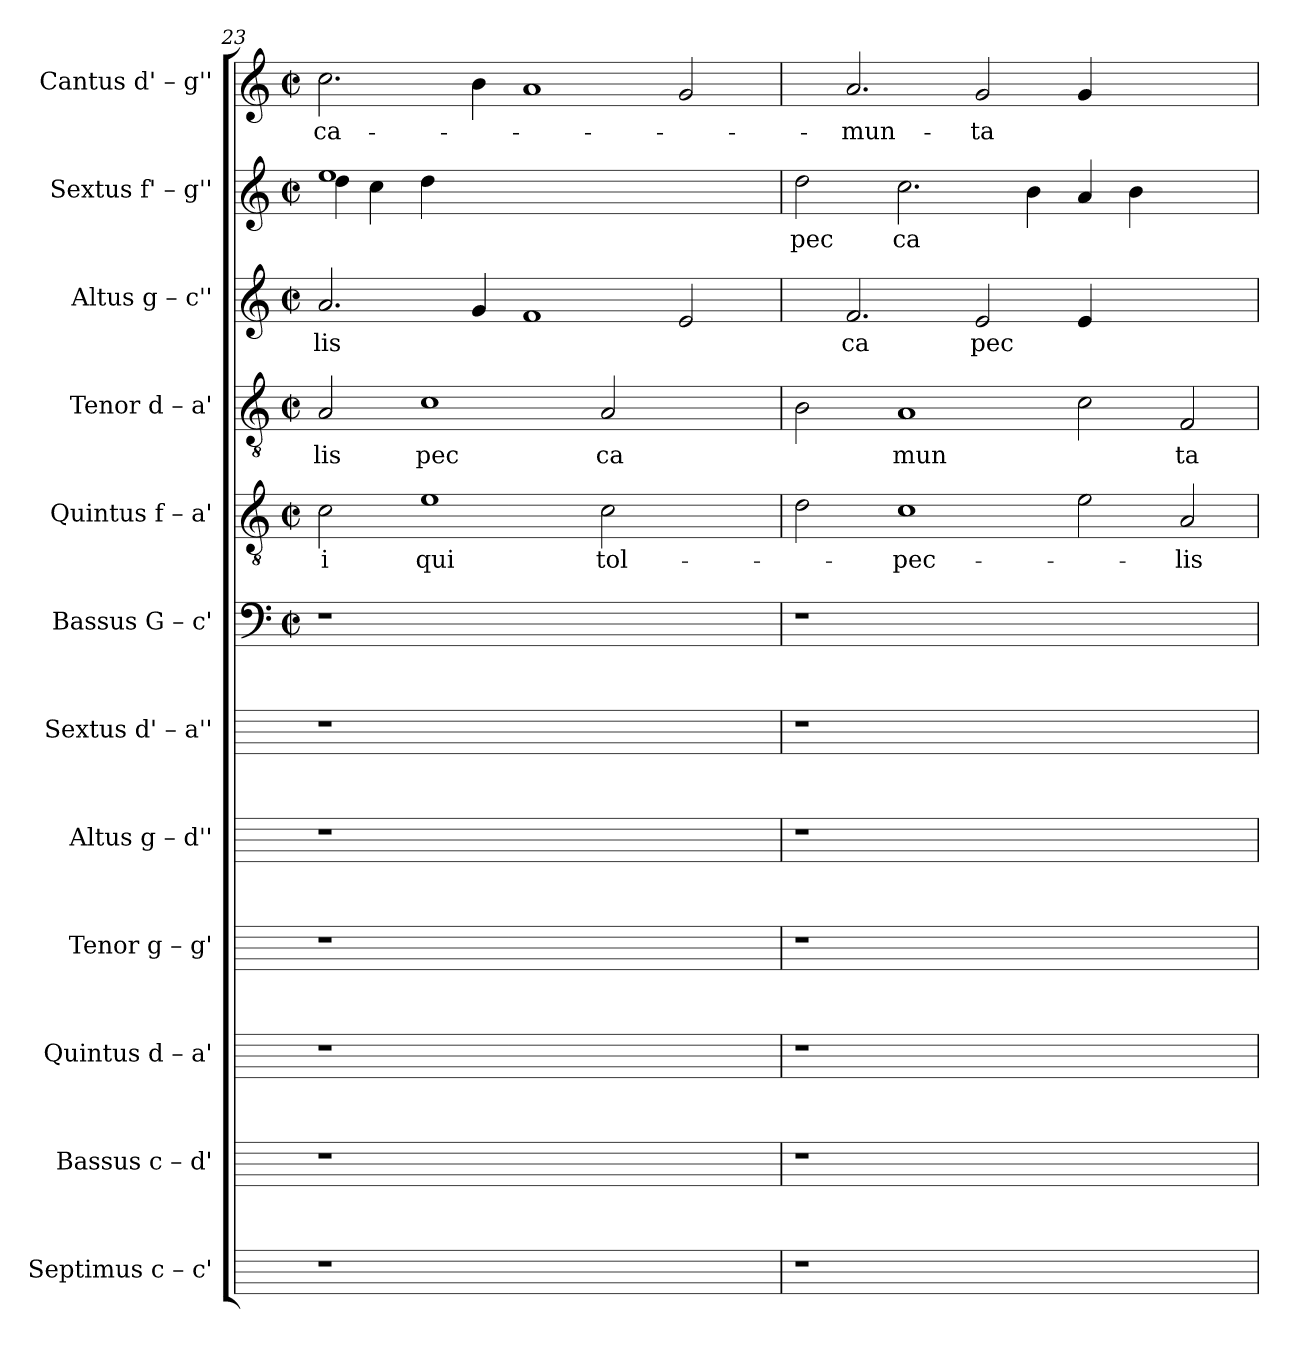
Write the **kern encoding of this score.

**kern	**kern	**kern	**kern	**kern	**kern	**kern	**kern	**text	**kern	**text	**kern	**text	**kern	**text	**kern	**text
*part12	*part11	*part10	*part9	*part8	*part7	*part6	*part5	*part5	*part4	*part4	*part3	*part3	*part2	*part2	*part1	*part1
*staff12	*staff11	*staff10	*staff9	*staff8	*staff7	*staff6	*staff5	*staff5	*staff4	*staff4	*staff3	*staff3	*staff2	*staff2	*staff1	*staff1
*I"Septimus  c – c'	*I"Bassus  c – d'	*I"Quintus  d – a'	*I"Tenor  g – g'	*I"Altus  g – d''	*I"Sextus  d' – a''	*I"Bassus  G – c'	*I"Quintus  f – a'	*	*I"Tenor  d – a'	*	*I"Altus  g – c''	*	*I"Sextus  f' – g''	*	*I"Cantus  d' – g''	*
!!LO:PB:g=z
*	*	*	*	*	*	*clefF4	*clefGv2	*	*clefGv2	*	*clefG2	*	*clefG2	*	*clefG2	*
*	*	*	*	*	*	*M2/2	*M2/2	*	*M2/2	*	*M2/2	*	*M2/2	*	*M2/2	*
*	*	*	*	*	*	*met(c|)	*met(c|)	*	*met(c|)	*	*met(c|)	*	*met(c|)	*	*met(c|)	*
=23	=23	=23	=23	=23	=23	=23	=23	=23	=23	=23	=23	=23	=23	=23	=23	=23
!	!	!	!	!	!	!	!	!LO:LY:b:cj	!	!LO:LY:b:cj	!	!LO:LY:b:cj	!	!	!	!LO:LY:b:cj
*	*	*	*	*	*	*	*	*	*	*	*	*	*^	*	*	*
1r	1r	1r	1r	1r	1r	1r	2c\	i	2A/	lis	2.a/	-lis	1ee	4dd\	.	2.cc\	ca-
.	.	.	.	.	.	.	.	.	.	.	.	.	.	4cc\	.	.	.
!	!	!	!	!	!	!	!	!LO:LY:b:cj	!	!LO:LY:b:cj	!	!	!	!	!	!	!
.	.	.	.	.	.	.	1e	qui	1c	pec	.	.	.	4dd\	.	.	.
.	.	.	.	.	.	.	.	.	.	.	4g/	.	.	1.ryy	.	4b\	.
1.ryy	1.ryy	1.ryy	1.ryy	1.ryy	1.ryy	1.ryy	.	.	.	.	1f	.	1.ryy	.	.	1a	.
!	!	!	!	!	!	!	!	!LO:LY:b	!	!LO:LY:b:cj	!	!	!	!	!	!	!
.	.	.	.	.	.	.	2c\	tol-	2A/	ca	.	.	.	.	.	.	.
.	.	.	.	.	.	.	2ryy	.	2ryy	.	2e/	.	.	.	.	2g/	.
.	.	.	.	.	.	.	.	.	.	.	.	.	.	4ryy	.	.	.
=24	=24	=24	=24	=24	=24	=24	=24	=24	=24	=24	=24	=24	=24	=24	=24	=24	=24
!	!	!	!	!	!	!	!	!	!	!	!	!	!	!	!LO:LY:b:cj	!	!
*	*	*	*	*	*	*	*	*	*	*	*	*	*v	*v	*	*	*
1r	1r	1r	1r	1r	1r	1r	2d\	.	2B\	.	4ryy	.	2dd\	pec	4ryy	.
!	!	!	!	!	!	!	!	!	!	!	!	!LO:LY:b:cj	!	!	!	!LO:LY:b
.	.	.	.	.	.	.	.	.	.	.	2.f/	ca	.	.	2.a/	mun-
!	!	!	!	!	!	!	!	!LO:LY:b:cj	!	!LO:LY:b	!	!	!	!LO:LY:b:cj	!	!
.	.	.	.	.	.	.	1c	pec-	1A	mun	.	.	2.cc\	ca	.	.
!	!	!	!	!	!	!	!	!	!	!	!	!LO:LY:b:cj	!	!	!	!LO:LY:b:cj
1.ryy	1.ryy	1.ryy	1.ryy	1.ryy	1.ryy	1.ryy	.	.	.	.	2e/	pec	.	.	2g/	-ta
.	.	.	.	.	.	.	.	.	.	.	.	.	4b\	.	.	.
.	.	.	.	.	.	.	2e\	.	2c\	.	4e/	.	4a/	.	4g/	.
.	.	.	.	.	.	.	.	.	.	.	2.ryy	.	4b\	.	2.ryy	.
!	!	!	!	!	!	!	!	!LO:LY:b:cj	!	!LO:LY:b:cj	!	!	!	!	!	!
.	.	.	.	.	.	.	2A/	-lis	2F/	ta	.	.	2ryy	.	.	.
=	=	=	=	=	=	=	=	=	=	=	=	=	=	=	=	=
*-	*-	*-	*-	*-	*-	*-	*-	*-	*-	*-	*-	*-	*-	*-	*-	*-
